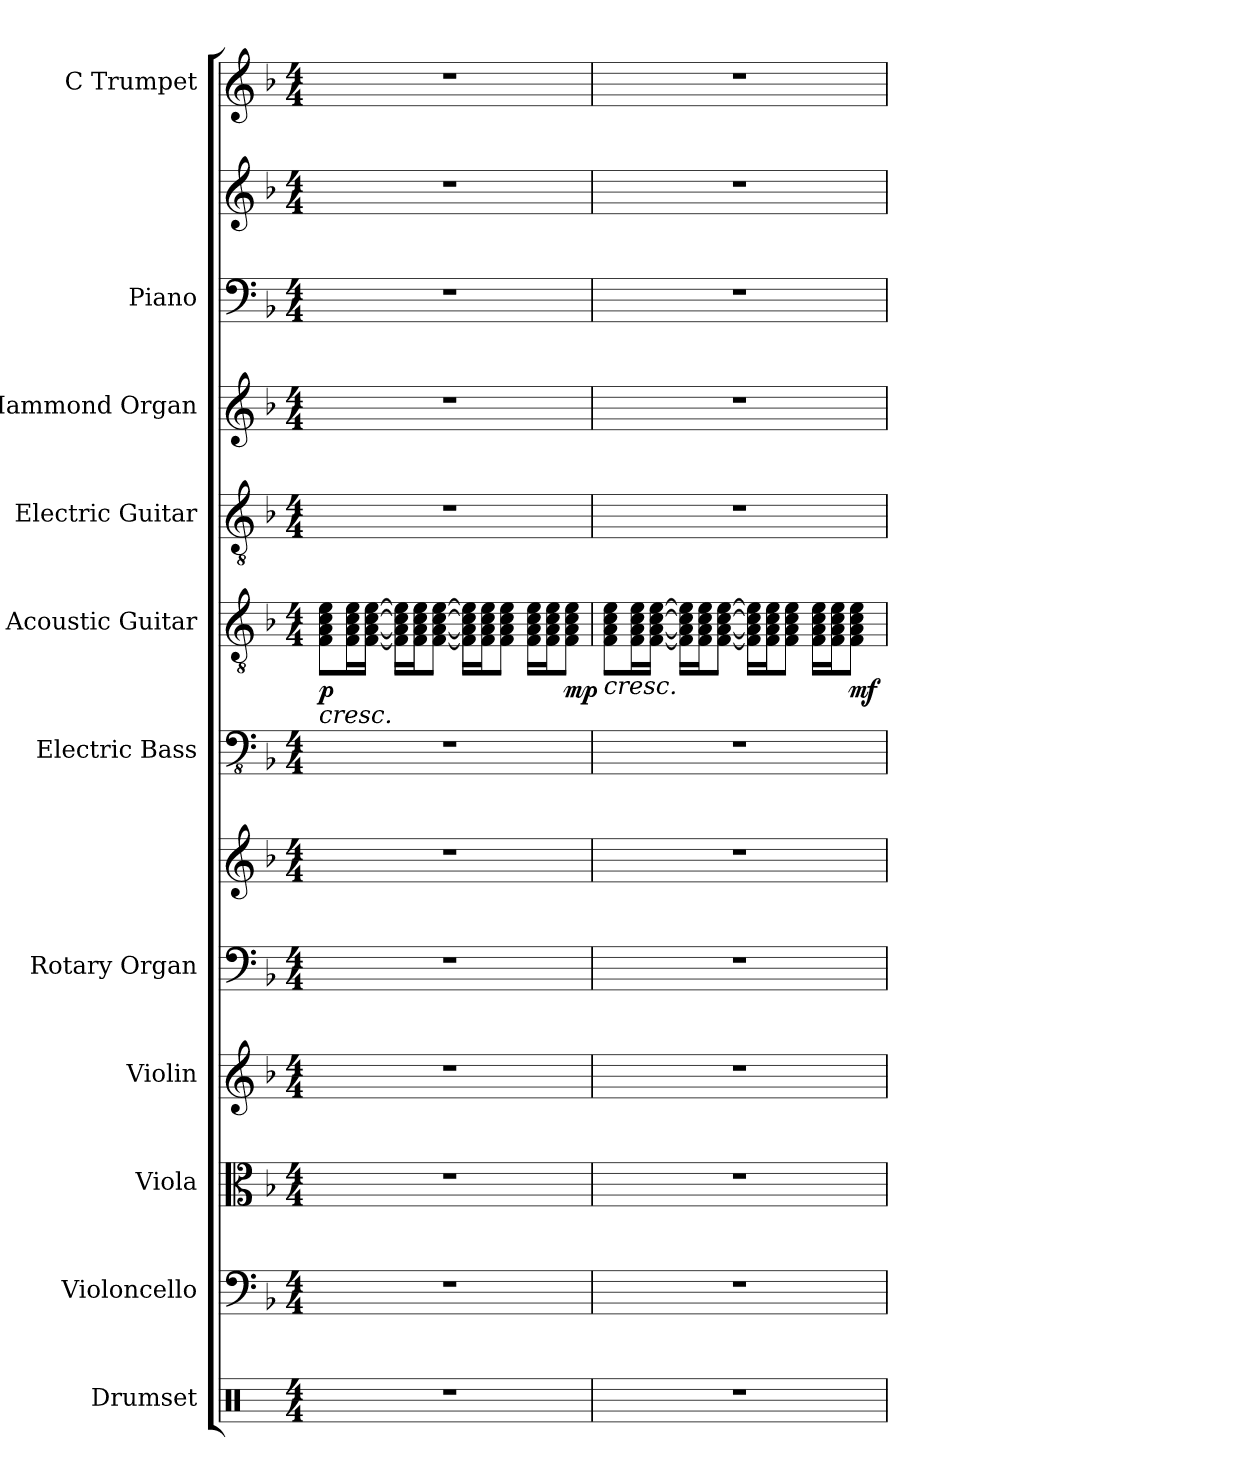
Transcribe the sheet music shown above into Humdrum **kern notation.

**kern	**kern	**kern	**kern	**kern	**kern	**kern	**kern	**dynam	**kern	**kern	**kern	**kern	**kern
*part11	*part10	*part9	*part8	*part7	*part7	*part6	*part5	*part5	*part4	*part3	*part2	*part2	*part1
*staff13	*staff12	*staff11	*staff10	*staff9	*staff8	*staff7	*staff6	*staff6	*staff5	*staff4	*staff3	*staff2	*staff1
*I"Drumset	*I"Violoncello	*I"Viola	*I"Violin	*I"Rotary Organ	*	*I"Electric Bass	*I"Acoustic Guitar	*	*I"Electric Guitar	*I"Hammond Organ	*I"Piano	*	*I"C Trumpet
*I'Drs.	*I'Vc.	*I'Vla.	*I'Vln.	*I'Rot. Org.	*	*I'El. B.	*I'Guit.	*	*I'El. Guit.	*I'Hm. Org.	*I'Pno.	*	*I'C Tpt.
*clefX	*clefF4	*clefC3	*clefG2	*clefF4	*clefG2	*clefFv4	*clefGv2	*	*clefGv2	*clefG2	*clefF4	*clefG2	*clefG2
*k[]	*k[b-]	*k[b-]	*k[b-]	*k[b-]	*k[b-]	*k[b-]	*k[b-]	*	*k[b-]	*k[b-]	*k[b-]	*k[b-]	*k[b-]
*M4/4	*M4/4	*M4/4	*M4/4	*M4/4	*M4/4	*M4/4	*M4/4	*	*M4/4	*M4/4	*M4/4	*M4/4	*M4/4
*MM100	*MM100	*MM100	*MM100	*MM100	*MM100	*MM100	*MM100	*	*MM100	*MM100	*MM100	*MM100	*MM100
=1	=1	=1	=1	=1	=1	=1	=1	=1	=1	=1	=1	=1	=1
!	!	!	!	!	!	!	!	!LO:HP:b	!	!	!	!	!
!	!	!	!	!	!	!	!	!LO:DY:n=1:b	!	!	!	!	!
1r	1r	1r	1r	1r	1r	1r	8F\ 8A\ 8c\ 8e\L	< p	1r	1r	1r	1r	1r
.	.	.	.	.	.	.	16F\ 16A\ 16c\ 16e\L	.	.	.	.	.	.
.	.	.	.	.	.	.	[16F\ [16A\ [16c\ [16e\JJ	.	.	.	.	.	.
.	.	.	.	.	.	.	16F\] 16A\] 16c\] 16e\]LL	.	.	.	.	.	.
.	.	.	.	.	.	.	16F\ 16A\ 16c\ 16e\J	.	.	.	.	.	.
.	.	.	.	.	.	.	[8F\ [8A\ [8c\ [8e\J	.	.	.	.	.	.
.	.	.	.	.	.	.	16F\] 16A\] 16c\] 16e\]LL	.	.	.	.	.	.
.	.	.	.	.	.	.	16F\ 16A\ 16c\ 16e\J	.	.	.	.	.	.
.	.	.	.	.	.	.	8F\ 8A\ 8c\ 8e\J	.	.	.	.	.	.
.	.	.	.	.	.	.	16F\ 16A\ 16c\ 16e\LL	.	.	.	.	.	.
.	.	.	.	.	.	.	16F\ 16A\ 16c\ 16e\J	.	.	.	.	.	.
!	!	!	!	!	!	!	!	!LO:DY:n=2:b	!	!	!	!	!
.	.	.	.	.	.	.	8F\ 8A\ 8c\ 8e\J	mp	.	.	.	.	.
.	.	.	.	.	.	.	.	[	.	.	.	.	.
=2	=2	=2	=2	=2	=2	=2	=2	=2	=2	=2	=2	=2	=2
!	!	!	!	!	!	!	!	!LO:HP:b	!	!	!	!	!
1r	1r	1r	1r	1r	1r	1r	8F\ 8A\ 8c\ 8e\L	<	1r	1r	1r	1r	1r
.	.	.	.	.	.	.	16F\ 16A\ 16c\ 16e\L	.	.	.	.	.	.
.	.	.	.	.	.	.	[16F\ [16A\ [16c\ [16e\JJ	.	.	.	.	.	.
.	.	.	.	.	.	.	16F\] 16A\] 16c\] 16e\]LL	.	.	.	.	.	.
.	.	.	.	.	.	.	16F\ 16A\ 16c\ 16e\J	.	.	.	.	.	.
.	.	.	.	.	.	.	[8F\ [8A\ [8c\ [8e\J	.	.	.	.	.	.
.	.	.	.	.	.	.	16F\] 16A\] 16c\] 16e\]LL	.	.	.	.	.	.
.	.	.	.	.	.	.	16F\ 16A\ 16c\ 16e\J	.	.	.	.	.	.
.	.	.	.	.	.	.	8F\ 8A\ 8c\ 8e\J	.	.	.	.	.	.
.	.	.	.	.	.	.	16F\ 16A\ 16c\ 16e\LL	.	.	.	.	.	.
.	.	.	.	.	.	.	16F\ 16A\ 16c\ 16e\J	.	.	.	.	.	.
!	!	!	!	!	!	!	!	!LO:DY:b	!	!	!	!	!
.	.	.	.	.	.	.	8F\ 8A\ 8c\ 8e\J	mf	.	.	.	.	.
.	.	.	.	.	.	.	.	[	.	.	.	.	.
=	=	=	=	=	=	=	=	=	=	=	=	=	=
*-	*-	*-	*-	*-	*-	*-	*-	*-	*-	*-	*-	*-	*-
